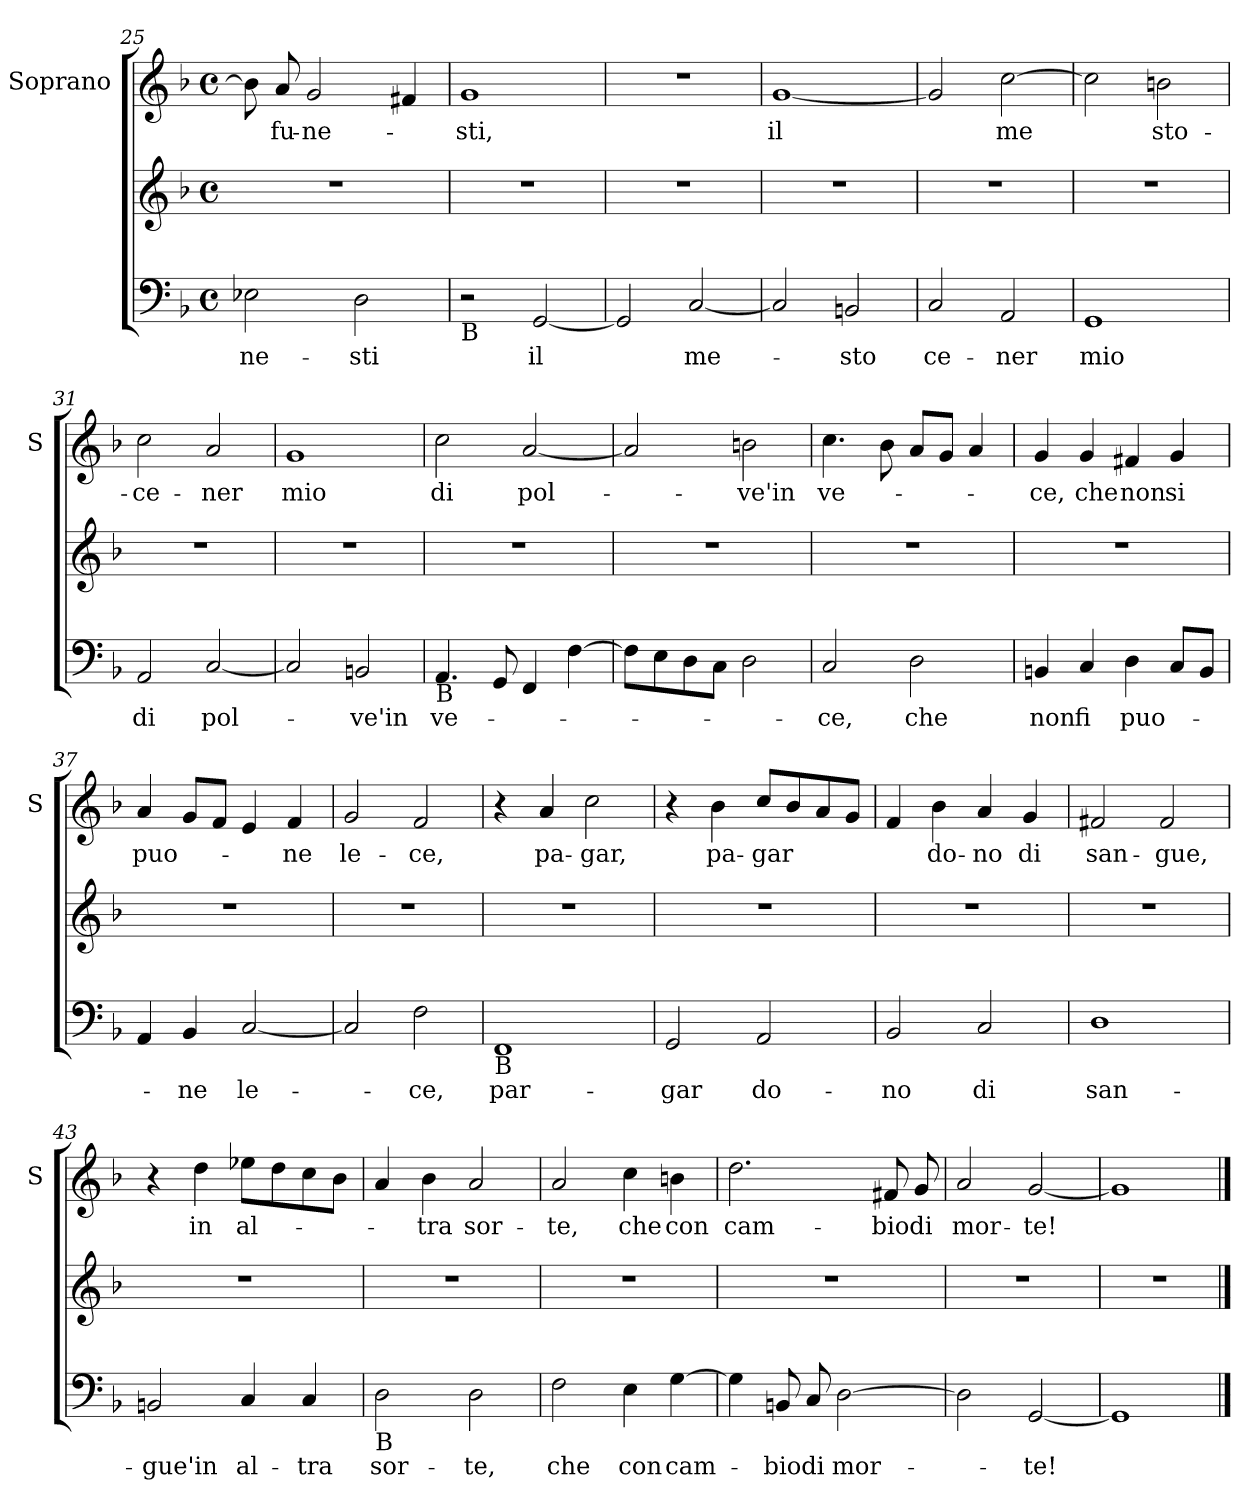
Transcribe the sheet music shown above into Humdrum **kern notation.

**kern	**text	**kern	**kern	**text
*part2	*part2	*part2	*part1	*part1
*staff3	*staff3	*staff2	*staff1	*staff1
*	*	*	*I"Soprano	*
*	*	*	*I'S	*
*clefF4	*	*clefG2	*clefG2	*
*k[b-]	*	*k[b-]	*k[b-]	*
*F:	*	*F:	*F:	*
*M4/4	*	*M4/4	*M4/4	*
*met(c)	*	*met(c)	*met(c)	*
=25	=25	=25	=25	=25
!	!LO:LY:b	!	!	!
2E-X\	-ne-	1r	8b-\]	.
!	!	!	!	!LO:LY:b
.	.	.	8a/	fu-
!	!	!	!	!LO:LY:b
.	.	.	2g/	-ne-
!	!LO:LY:b	!	!	!
2D\	-sti	.	.	.
.	.	.	4f#X/	.
!!LO:LB:g=z
=26	=26	=26	=26	=26
!LO:TX:b:t=B	!	!	!	!
!	!LO:LY:b	!	!	!LO:LY:b
2r	,	1r	1g	-sti,
!	!LO:LY:b	!	!	!
[2GG/	il	.	.	.
=27	=27	=27	=27	=27
2GG/]	.	1r	1r	.
!	!LO:LY:b	!	!	!
[2C/	me-	.	.	.
=28	=28	=28	=28	=28
!	!	!	!	!LO:LY:b
2C/]	.	1r	[1g	il
!	!LO:LY:b	!	!	!
2BBn/	-sto	.	.	.
=29	=29	=29	=29	=29
!	!LO:LY:b	!	!	!
2C/	ce-	1r	2g/]	.
!	!LO:LY:b	!	!	!LO:LY:b
2AA/	-ner	.	[2cc\	me
=30	=30	=30	=30	=30
!	!LO:LY:b	!	!	!
1GG	mio	1r	2cc\]	.
!	!	!	!	!LO:LY:b
.	.	.	2bn\	sto-
=31	=31	=31	=31	=31
!	!LO:LY:b	!	!	!LO:LY:b
2AA/	di	1r	2cc\	-ce-
!	!LO:LY:b	!	!	!LO:LY:b
[2C/	pol-	.	2a/	-ner
=32	=32	=32	=32	=32
!	!	!	!	!LO:LY:b
2C/]	.	1r	1g	mio
!	!LO:LY:b	!	!	!
2BBn/	-ve'in	.	.	.
!!LO:LB:g=z
=33	=33	=33	=33	=33
!LO:TX:b:t=B	!	!	!	!
!	!LO:LY:b	!	!	!LO:LY:b
4.AA/	ve-	1r	2cc\	di
8GG/	.	.	.	.
!	!	!	!	!LO:LY:b
4FF/	.	.	[2a/	pol-
[4F\	.	.	.	.
=34	=34	=34	=34	=34
8F\L]	.	1r	2a/]	.
8E\	.	.	.	.
8D\	.	.	.	.
8C\J	.	.	.	.
!	!	!	!	!LO:LY:b
2D\	.	.	2bn\	-ve'in
=35	=35	=35	=35	=35
!	!LO:LY:b	!	!	!LO:LY:b
2C/	-ce,	1r	4.cc\	ve-
.	.	.	8b-\	.
!	!LO:LY:b	!	!	!
2D\	che	.	8a/L	.
.	.	.	8g/J	.
.	.	.	4a/	.
=36	=36	=36	=36	=36
!	!LO:LY:b	!	!	!LO:LY:b
4BBn/	non	1r	4g/	-ce,
!	!LO:LY:b	!	!	!LO:LY:b
4C/	fi	.	4g/	che
!	!LO:LY:b	!	!	!LO:LY:b
4D\	puo-	.	4f#X/	non
!	!	!	!	!LO:LY:b
8C/L	.	.	4g/	si
8BB/J	.	.	.	.
=37	=37	=37	=37	=37
!	!	!	!	!LO:LY:b
4AA/	.	1r	4a/	puo-
!	!LO:LY:b	!	!	!
4BB-/	-ne	.	8g/L	.
.	.	.	8f/J	.
!	!LO:LY:b	!	!	!
[2C/	le-	.	4e/	.
!	!	!	!	!LO:LY:b
.	.	.	4f/	-ne
=38	=38	=38	=38	=38
!	!	!	!	!LO:LY:b
2C/]	.	1r	2g/	le-
!	!LO:LY:b	!	!	!LO:LY:b
2F\	-ce,	.	2f/	-ce,
!!LO:PB:g=z
=39	=39	=39	=39	=39
!LO:TX:b:t=B	!	!	!	!
!	!LO:LY:b	!	!	!
1FF	par-	1r	4r	.
!	!	!	!	!LO:LY:b
.	.	.	4a/	pa-
!	!	!	!	!LO:LY:b
.	.	.	2cc\	-gar,
=40	=40	=40	=40	=40
!	!LO:LY:b	!	!	!
2GG/	-gar	1r	4r	.
!	!	!	!	!LO:LY:b
.	.	.	4b-\	pa-
!	!LO:LY:b	!	!	!LO:LY:b
2AA/	do-	.	8cc/L	-gar
.	.	.	8b-/	.
.	.	.	8a/	.
.	.	.	8g/J	.
=41	=41	=41	=41	=41
!	!LO:LY:b	!	!	!
2BB-/	-no	1r	4f/	.
!	!	!	!	!LO:LY:b
.	.	.	4b-\	do-
!	!LO:LY:b	!	!	!LO:LY:b
2C/	di	.	4a/	-no
!	!	!	!	!LO:LY:b
.	.	.	4g/	di
=42	=42	=42	=42	=42
!	!LO:LY:b	!	!	!LO:LY:b
1D	san-	1r	2f#X/	san-
!	!	!	!	!LO:LY:b
.	.	.	2f#/	-gue,
=43	=43	=43	=43	=43
!	!LO:LY:b	!	!	!
2BBn/	-gue'in	1r	4r	.
!	!	!	!	!LO:LY:b
.	.	.	4dd\	in
!	!LO:LY:b	!	!	!LO:LY:b
4C/	al-	.	8ee-X\L	al-
.	.	.	8dd\	.
!	!LO:LY:b	!	!	!
4C/	-tra	.	8cc\	.
.	.	.	8b-\J	.
!!LO:LB:g=z
=44	=44	=44	=44	=44
!LO:TX:b:t=B	!	!	!	!
!	!LO:LY:b	!	!	!
2D\	sor-	1r	4a/	.
!	!	!	!	!LO:LY:b
.	.	.	4b-\	-tra
!	!LO:LY:b	!	!	!LO:LY:b
2D\	-te,	.	2a/	sor-
=45	=45	=45	=45	=45
!	!LO:LY:b	!	!	!LO:LY:b
2F\	che	1r	2a/	-te,
!	!LO:LY:b	!	!	!LO:LY:b
4E\	con	.	4cc\	che
!	!LO:LY:b	!	!	!LO:LY:b
[4G\	cam-	.	4bn\	con
=46	=46	=46	=46	=46
!	!	!	!	!LO:LY:b
4G\]	.	1r	2.dd\	cam-
!	!LO:LY:b	!	!	!
8BBn/	-bio	.	.	.
!	!LO:LY:b	!	!	!
8C/	di	.	.	.
!	!LO:LY:b	!	!	!
[2D\	mor-	.	.	.
!	!	!	!	!LO:LY:b
.	.	.	8f#X/	-bio
!	!	!	!	!LO:LY:b
.	.	.	8g/	di
=47	=47	=47	=47	=47
!	!	!	!	!LO:LY:b
2D\]	.	1r	2a/	mor-
!	!LO:LY:b	!	!	!LO:LY:b
[2GG/	-te!	.	[2g/	-te!
=48	=48	=48	=48	=48
1GG]	.	1r	1g]	.
==	==	==	==	==
*-	*-	*-	*-	*-
